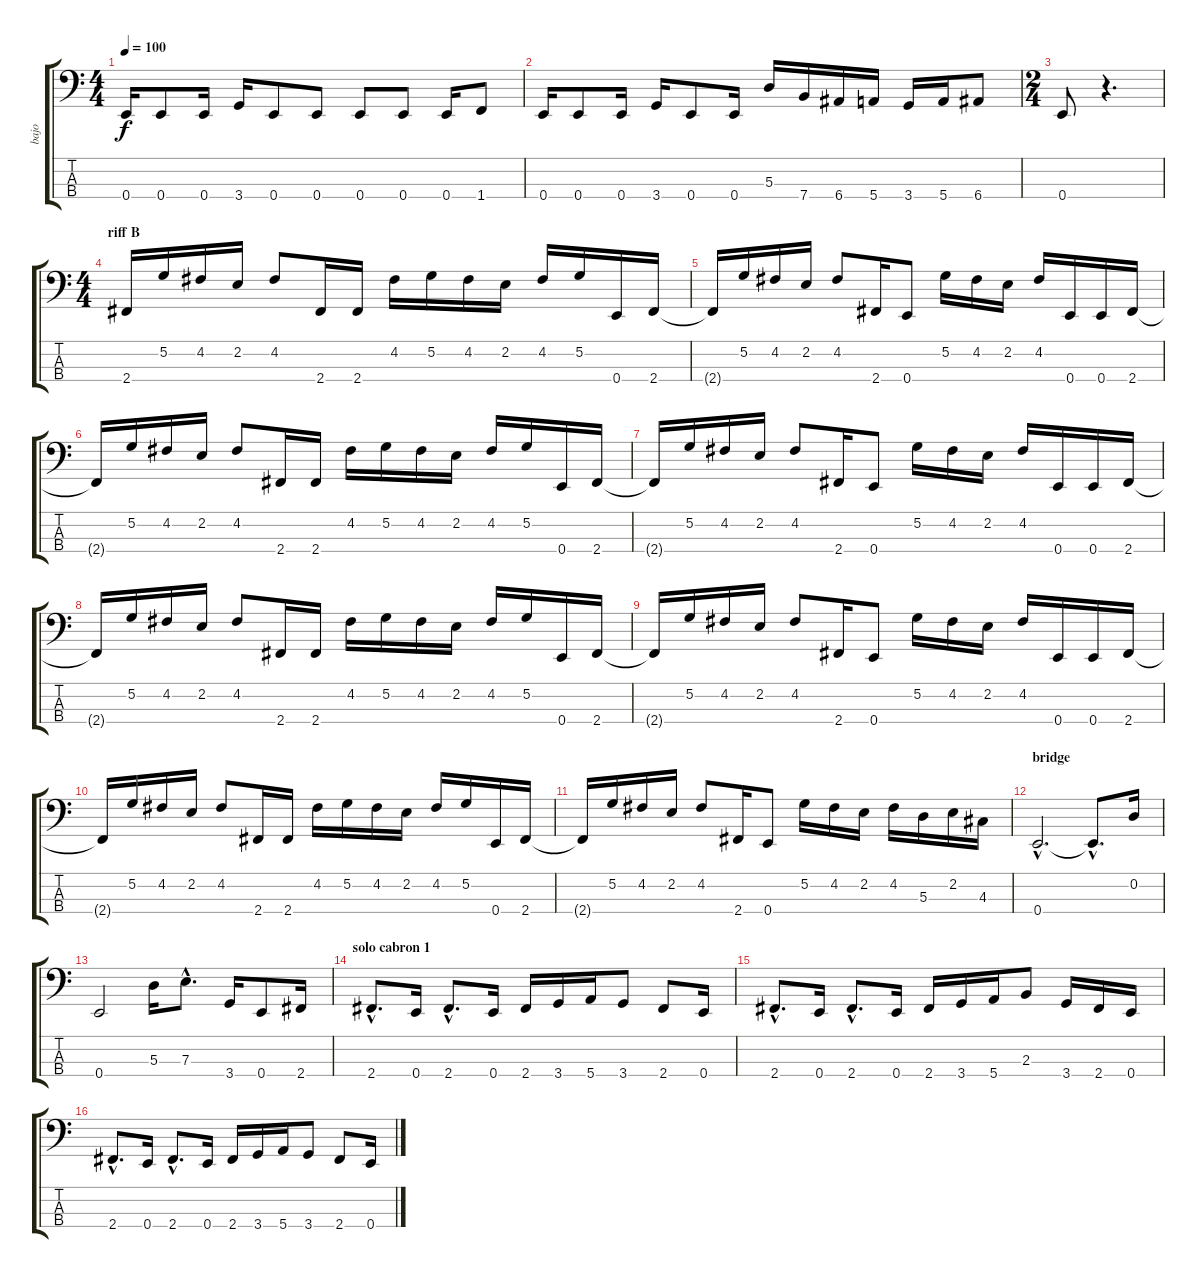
\track ("bajo" "bajo") {instrument electricbasspick}
\staff {score tabs}
\tuning (G2 D2 A1 E1) {hide}
\ts (4 4)
\tempo 100
\clef f4
\ks c
0.4.16{dy f} 0.4.8 0.4.16 3.4.16 0.4.8 0.4.8 0.4.8 0.4.8 0.4.16 1.4.8 |
0.4.16 0.4.8 0.4.16 3.4.16 0.4.8 0.4.16 5.3.16 7.4.16 6.4.16 5.4.16 3.4.16 5.4.16 6.4.8 |
\ts (2 4)
0.4.8 r.4{d} |
\ts (4 4)
\section ("" "riff B")
2.4.16 5.2.16 4.2.16 2.2.16 4.2.8 2.4.16 2.4.16 4.2.16 5.2.16 4.2.16 2.2.16 4.2.16 5.2.16 0.4.16 2.4.16 |
2.4{t}.16 5.2.16 4.2.16 2.2.16 4.2.8 2.4.16 0.4.8 5.2.16 4.2.16 2.2.16 4.2.16 0.4.16 0.4.16 2.4.16 |
2.4{t}.16 5.2.16 4.2.16 2.2.16 4.2.8 2.4.16 2.4.16 4.2.16 5.2.16 4.2.16 2.2.16 4.2.16 5.2.16 0.4.16 2.4.16 |
2.4{t}.16 5.2.16 4.2.16 2.2.16 4.2.8 2.4.16 0.4.8 5.2.16 4.2.16 2.2.16 4.2.16 0.4.16 0.4.16 2.4.16 |
2.4{t}.16 5.2.16 4.2.16 2.2.16 4.2.8 2.4.16 2.4.16 4.2.16 5.2.16 4.2.16 2.2.16 4.2.16 5.2.16 0.4.16 2.4.16 |
2.4{t}.16 5.2.16 4.2.16 2.2.16 4.2.8 2.4.16 0.4.8 5.2.16 4.2.16 2.2.16 4.2.16 0.4.16 0.4.16 2.4.16 |
2.4{t}.16 5.2.16 4.2.16 2.2.16 4.2.8 2.4.16 2.4.16 4.2.16 5.2.16 4.2.16 2.2.16 4.2.16 5.2.16 0.4.16 2.4.16 |
2.4{t}.16 5.2.16 4.2.16 2.2.16 4.2.8 2.4.16 0.4.8 5.2.16 4.2.16 2.2.16 4.2.16 5.3.16 2.2.16 4.3.16 |
\section ("" "bridge")
0.4{hac}.2{d} 0.4{hac t}.8{d} 0.2.16 |
0.4.2 5.3.16 7.3{hac}.8{d} 3.4.16 0.4.8 2.4.16 |
\section ("" "solo cabron 1")
2.4{hac}.8{d} 0.4.16 2.4{hac}.8{d} 0.4.16 2.4.16 3.4.16 5.4.16 3.4.8 2.4.8 0.4.16 |
2.4{hac}.8{d} 0.4.16 2.4{hac}.8{d} 0.4.16 2.4.16 3.4.16 5.4.16 2.3.8 3.4.16 2.4.16 0.4.16 |
2.4{hac}.8{d} 0.4.16 2.4{hac}.8{d} 0.4.16 2.4.16 3.4.16 5.4.16 3.4.8 2.4.8 0.4.16
